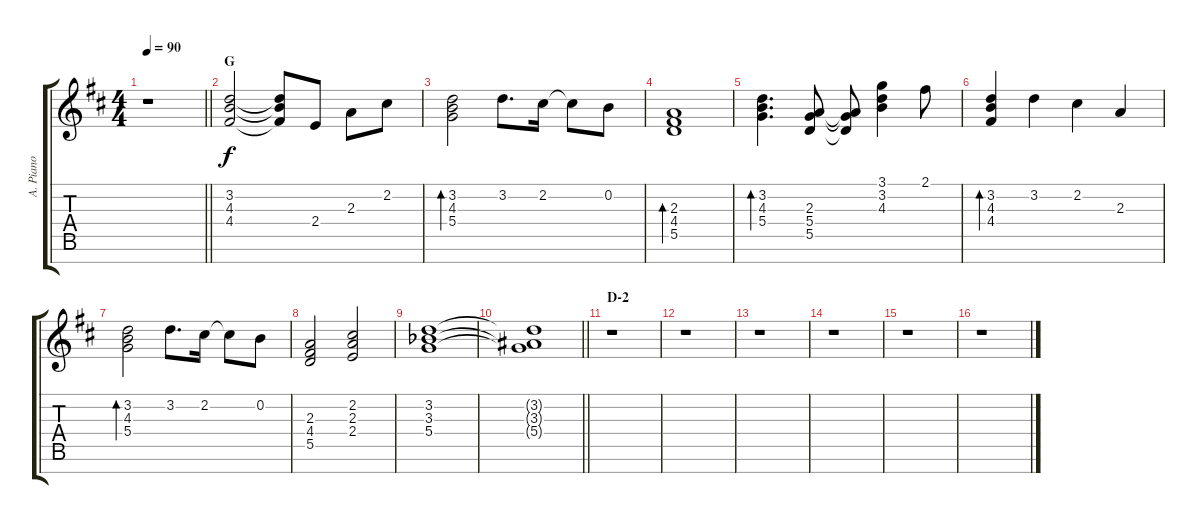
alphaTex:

\track ("A. Piano" "A. Piano") {instrument acousticgrandpiano}
\staff {score tabs}
\tuning (E5 B4 G4 D4 A3 E3 B2) {hide}
\ts (4 4)
\tempo 90
\clef g2
\barLineRight lightlight
\ks d
r.1{dy f} |
\section ("" "G")
(3.2 4.3 4.4).2 (3.2{t} 4.3{t} 4.4{t}).8 2.4.8 2.3.8 2.2.8 |
(3.2 4.3 5.4).2{bd 120} 3.2.8{d} 2.2.16 2.2{t}.8 0.2.8 |
(2.3 4.4 5.5).1{bd 120} |
(3.2 4.3 5.4).4{d bd 120} (2.3 5.4 5.5).8 (2.3{t} 5.4{t} 5.5{t}).8 (3.1 3.2 4.3).4 2.1.8 |
(3.2 4.3 4.4).4{bd 120} 3.2.4 2.2.4 2.3.4 |
(3.2 4.3 5.4).2{bd 120} 3.2.8{d} 2.2.16 2.2{t}.8 0.2.8 |
(2.3 4.4 5.5).2 (2.2 2.3 2.4).2 |
(3.2 3.3{acc b} 5.4).1 |
\barLineRight lightlight
(3.2{t} 3.3{t} 5.4{t}).1 |
\section ("" "D-2")
r.1 |
r.1 |
r.1 |
r.1 |
r.1 |
r.1
